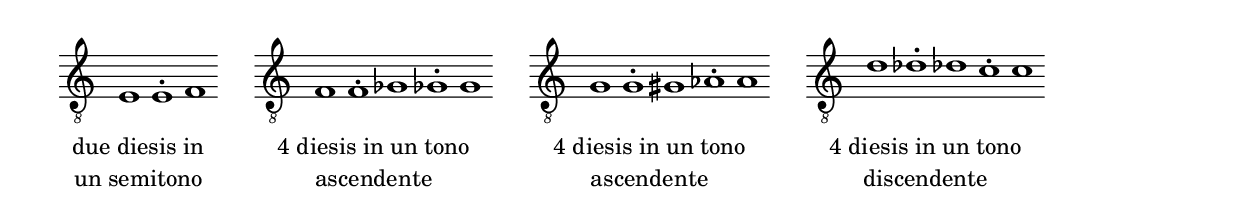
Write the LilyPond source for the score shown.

\version "2.22.2"

% Auto generated file

\header {
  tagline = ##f
}

dot = {
   \once \override Script.add-stem-support = ##f
   \once \override Script.toward-stem-shift = 0
   \once \override Script.skyline-horizontal-padding = 0
   \once \override Script.direction = 1
   \once \override Script.font-size = 1
}

\markup {
  \center-column {
    \line {
      \center-align
      \fontsize#3 { \concat { \normal-text ""} }
    }
    \null
    \line {
      \center-column {

        \line {
          \score {
            <<
              \new Staff \with { instrumentName = ""} {
                \override Staff.TimeSignature.stencil = ##f
                \override Staff.NoteHead.style = #'baroque
                \accidentalStyle Score.forget
                \override Rest.style = #'default
                \override NoteHead.style = #'default
                \cadenzaOn
                \clef "treble_8"
                \key c #`((0 . ,NATURAL) (1 . ,NATURAL) (2 . ,NATURAL)
                          (3 . ,NATURAL) (4 . ,NATURAL) (5 . ,NATURAL)
                          (6 . ,NATURAL))  e1   \dot e1-.   f1  
                \cadenzaOff
              }
            >>
            \layout {
              \context {
                \Score
                \override SpacingSpanner.common-shortest-duration = #(ly:make-moment 1)
              }
            }
          }
        }
        \null
        \line {
          \left-align {  \normal-text "due diesis in" }
        }
        \line {
          \left-align {  \normal-text "un semitono" }
        }

      }
      \hspace #3 
      \center-column {

        \line {
          \score {
            <<
              \new Staff \with { instrumentName = ""} {
                \override Staff.TimeSignature.stencil = ##f
                \override Staff.NoteHead.style = #'baroque
                \accidentalStyle Score.forget
                \override Rest.style = #'default
                \override NoteHead.style = #'default
                \cadenzaOn
                \clef "treble_8"
                \key c #`((0 . ,NATURAL) (1 . ,NATURAL) (2 . ,NATURAL)
                          (3 . ,NATURAL) (4 . ,NATURAL) (5 . ,NATURAL)
                          (6 . ,NATURAL))  f1   \dot f1-.   ges1   \dot ges1-.   g1  
                \cadenzaOff
              }
            >>
            \layout {
              \context {
                \Score
                \override SpacingSpanner.common-shortest-duration = #(ly:make-moment 1)
              }
            }
          }
        }
        \null
        \line {
          \left-align {  \normal-text "4 diesis in un tono" }
        }
        \line {
          \left-align {  \normal-text "ascendente" }
        }

      }
      \hspace #3 
      \center-column {

        \line {
          \score {
            <<
              \new Staff \with { instrumentName = ""} {
                \override Staff.TimeSignature.stencil = ##f
                \override Staff.NoteHead.style = #'baroque
                \accidentalStyle Score.forget
                \override Rest.style = #'default
                \override NoteHead.style = #'default
                \cadenzaOn
                \clef "treble_8"
                \key c #`((0 . ,NATURAL) (1 . ,NATURAL) (2 . ,NATURAL)
                          (3 . ,NATURAL) (4 . ,NATURAL) (5 . ,NATURAL)
                          (6 . ,NATURAL))  g1   \dot g1-.   gis1   \dot as1-.   a1  
                \cadenzaOff
              }
            >>
            \layout {
              \context {
                \Score
                \override SpacingSpanner.common-shortest-duration = #(ly:make-moment 1)
              }
            }
          }
        }
        \null
        \line {
          \left-align {  \normal-text "4 diesis in un tono" }
        }
        \line {
          \left-align {  \normal-text "ascendente" }
        }

      }
      \hspace #3 
      \center-column {

        \line {
          \score {
            <<
              \new Staff \with { instrumentName = ""} {
                \override Staff.TimeSignature.stencil = ##f
                \override Staff.NoteHead.style = #'baroque
                \accidentalStyle Score.forget
                \override Rest.style = #'default
                \override NoteHead.style = #'default
                \cadenzaOn
                \clef "treble_8"
                \key c #`((0 . ,NATURAL) (1 . ,NATURAL) (2 . ,NATURAL)
                          (3 . ,NATURAL) (4 . ,NATURAL) (5 . ,NATURAL)
                          (6 . ,NATURAL))  d'1   \dot des'1-.   des'1   \dot c'1-.   c'1  
                \cadenzaOff
              }
            >>
            \layout {
              \context {
                \Score
                \override SpacingSpanner.common-shortest-duration = #(ly:make-moment 1)
              }
            }
          }
        }
        \null
        \line {
          \left-align {  \normal-text "4 diesis in un tono" }
        }
        \line {
          \left-align {  \normal-text "discendente" }
        }

      }
      \hspace #3 

    }
  }
}